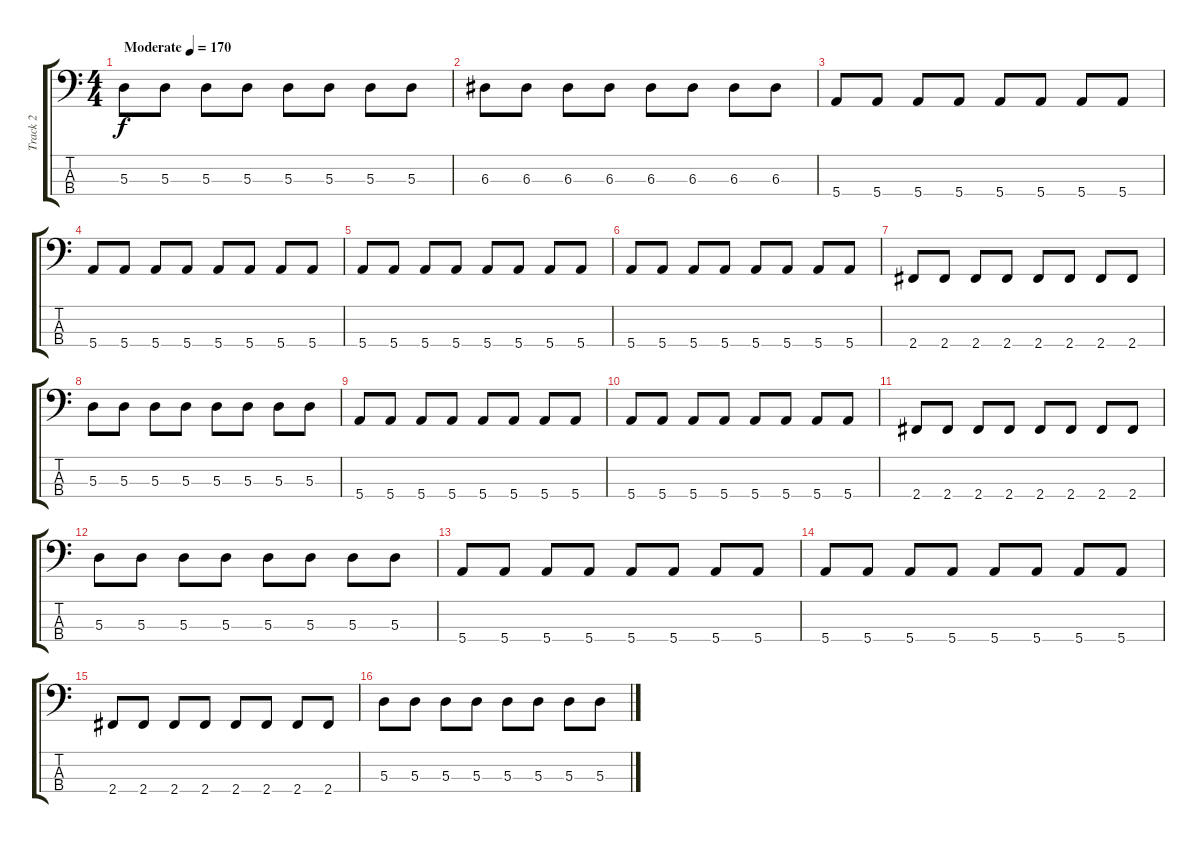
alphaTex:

\track ("Track 2" "Track 2") {instrument electricbasspick}
\staff {score tabs}
\tuning (G2 D2 A1 E1) {hide}
\ts (4 4)
\tempo (170 "Moderate")
\clef f4
\ks c
5.3.8{dy f instrument electricbasspick} 5.3.8 5.3.8 5.3.8 5.3.8 5.3.8 5.3.8 5.3.8 |
6.3.8 6.3.8 6.3.8 6.3.8 6.3.8 6.3.8 6.3.8 6.3.8 |
5.4.8 5.4.8 5.4.8 5.4.8 5.4.8 5.4.8 5.4.8 5.4.8 |
5.4.8 5.4.8 5.4.8 5.4.8 5.4.8 5.4.8 5.4.8 5.4.8 |
5.4.8 5.4.8 5.4.8 5.4.8 5.4.8 5.4.8 5.4.8 5.4.8 |
5.4.8 5.4.8 5.4.8 5.4.8 5.4.8 5.4.8 5.4.8 5.4.8 |
2.4.8 2.4.8 2.4.8 2.4.8 2.4.8 2.4.8 2.4.8 2.4.8 |
5.3.8 5.3.8 5.3.8 5.3.8 5.3.8 5.3.8 5.3.8 5.3.8 |
5.4.8 5.4.8 5.4.8 5.4.8 5.4.8 5.4.8 5.4.8 5.4.8 |
5.4.8 5.4.8 5.4.8 5.4.8 5.4.8 5.4.8 5.4.8 5.4.8 |
2.4.8 2.4.8 2.4.8 2.4.8 2.4.8 2.4.8 2.4.8 2.4.8 |
5.3.8 5.3.8 5.3.8 5.3.8 5.3.8 5.3.8 5.3.8 5.3.8 |
5.4.8 5.4.8 5.4.8 5.4.8 5.4.8 5.4.8 5.4.8 5.4.8 |
5.4.8 5.4.8 5.4.8 5.4.8 5.4.8 5.4.8 5.4.8 5.4.8 |
2.4.8 2.4.8 2.4.8 2.4.8 2.4.8 2.4.8 2.4.8 2.4.8 |
5.3.8 5.3.8 5.3.8 5.3.8 5.3.8 5.3.8 5.3.8 5.3.8
